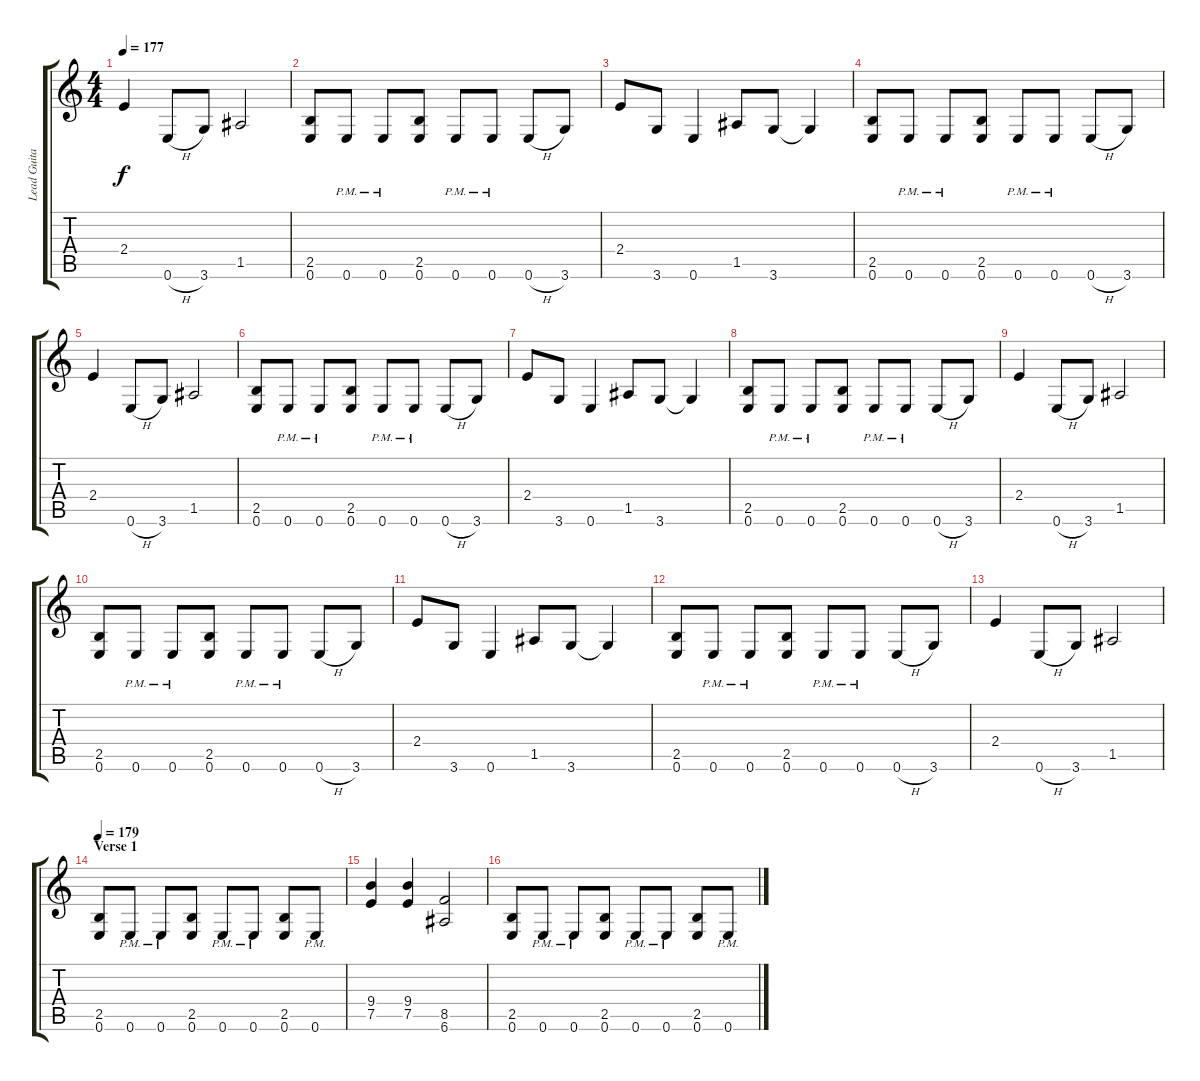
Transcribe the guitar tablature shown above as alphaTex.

\track ("Lead Guitar" "Lead Guita") {instrument distortionguitar}
\staff {score tabs}
\tuning (E4 B3 G3 D3 A2 E2) {hide}
\ts (4 4)
\tempo 177
\clef g2
\ks c
2.4.4{dy f} 0.6{h}.8 3.6.8 1.5.2 |
(2.5 0.6).8 0.6{pm}.8 0.6{pm}.8 (2.5 0.6).8 0.6{pm}.8 0.6{pm}.8 0.6{h}.8 3.6.8 |
2.4.8 3.6.8 0.6.4 1.5.8 3.6.8 3.6{t}.4 |
(2.5 0.6).8 0.6{pm}.8 0.6{pm}.8 (2.5 0.6).8 0.6{pm}.8 0.6{pm}.8 0.6{h}.8 3.6.8 |
2.4.4 0.6{h}.8 3.6.8 1.5.2 |
(2.5 0.6).8 0.6{pm}.8 0.6{pm}.8 (2.5 0.6).8 0.6{pm}.8 0.6{pm}.8 0.6{h}.8 3.6.8 |
2.4.8 3.6.8 0.6.4 1.5.8 3.6.8 3.6{t}.4 |
(2.5 0.6).8 0.6{pm}.8 0.6{pm}.8 (2.5 0.6).8 0.6{pm}.8 0.6{pm}.8 0.6{h}.8 3.6.8 |
2.4.4 0.6{h}.8 3.6.8 1.5.2 |
(2.5 0.6).8 0.6{pm}.8 0.6{pm}.8 (2.5 0.6).8 0.6{pm}.8 0.6{pm}.8 0.6{h}.8 3.6.8 |
2.4.8 3.6.8 0.6.4 1.5.8 3.6.8 3.6{t}.4 |
(2.5 0.6).8 0.6{pm}.8 0.6{pm}.8 (2.5 0.6).8 0.6{pm}.8 0.6{pm}.8 0.6{h}.8 3.6.8 |
2.4.4 0.6{h}.8 3.6.8 1.5.2 |
\section ("" "Verse 1")
\tempo 179
(2.5 0.6).8 0.6{pm}.8 0.6{pm}.8 (2.5 0.6).8 0.6{pm}.8 0.6{pm}.8 (2.5 0.6).8 0.6{pm}.8 |
(9.4 7.5).4 (9.4 7.5).4 (8.5 6.6).2 |
(2.5 0.6).8 0.6{pm}.8 0.6{pm}.8 (2.5 0.6).8 0.6{pm}.8 0.6{pm}.8 (2.5 0.6).8 0.6{pm}.8
